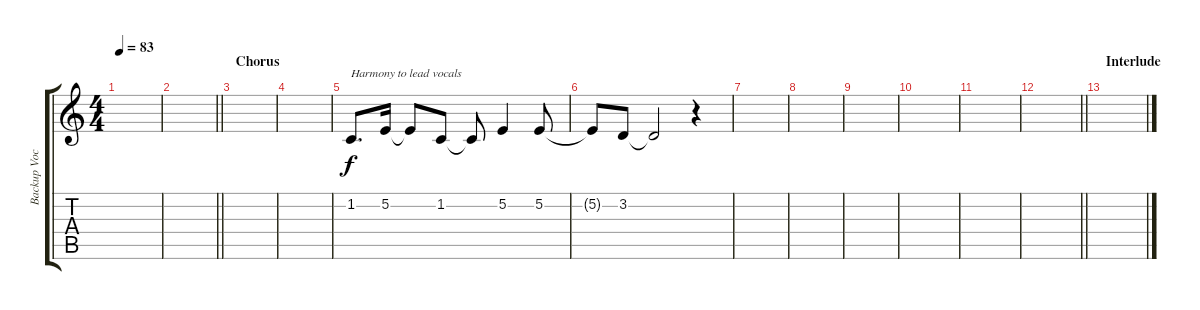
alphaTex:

\track ("Backup Vocals" "Backup Voc") {instrument clarinet}
\staff {score tabs}
\tuning (E4 B3 G3 D3 A2 E2) {hide}
\ts (4 4)
\tempo 83
\clef g2
\ks c
|
\barLineRight lightlight
|
\section ("" "Chorus")
|
|
1.2.8{d txt "Harmony to lead vocals" volume 14} 5.2.16 5.2{t}.8 1.2.8 1.2{t}.8 5.2.4 5.2.8 |
5.2{t}.8 3.2.8 3.2{t}.2 r.4 |
|
|
|
|
|
\barLineRight lightlight
|
\section ("" "Interlude")
